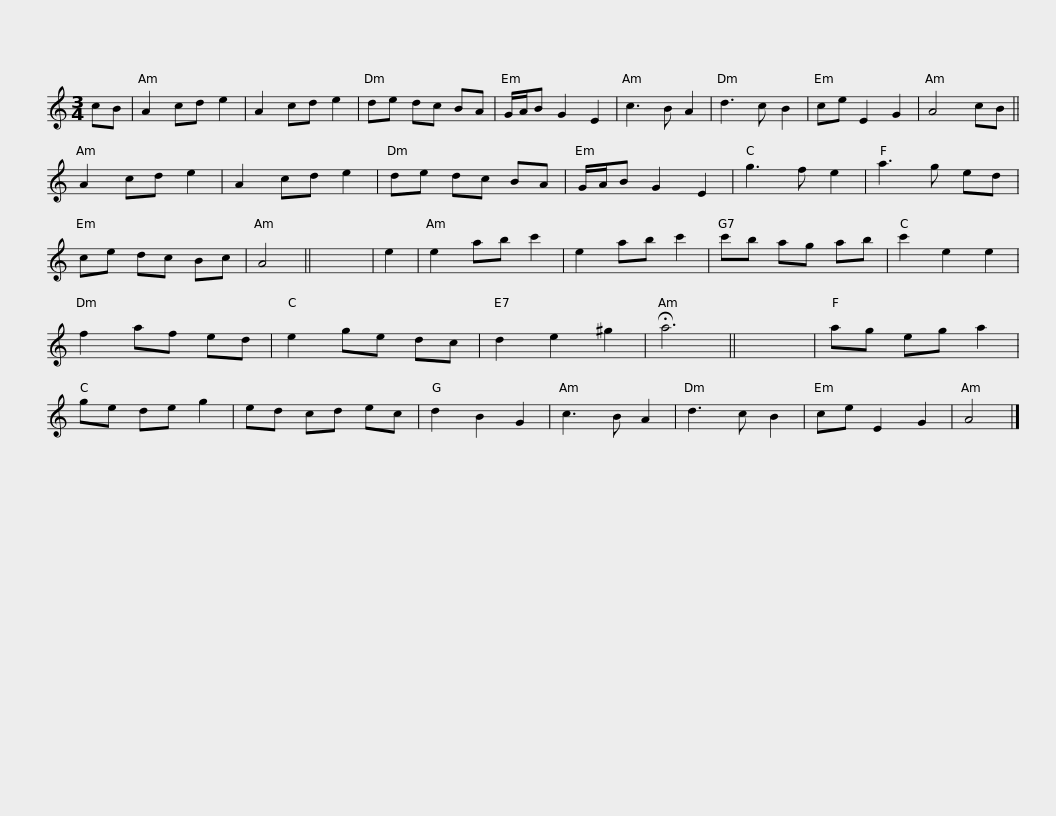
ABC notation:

X:1
L:1/8
M:3/4
I:linebreak $
K:C
V:1 treble
V:1
 cB | A2 cd e2 | A2 cd e2 | de dc BA | G/A/B G2 E2 | %5
 c3 B A2 | d3 c B2 | ce E2 G2 | A4 cB || A2 cd e2 |$ %10
 A2 cd e2 | de dc BA | G/A/B G2 E2 | g3 f e2 | a3 g ed | %15
 ce dc Bc | A4 || x6 | e2 | e2 ab c'2 |$ %20
 e2 ab c'2 | c'b ag ab | c'2 e2 e2 | f2 af ed | e2 ge dc | %25
 d2 e2 ^g2 | !fermata!a6 || x6 | ag eg a2 | ge de g2 |$ %30
 ed cd ec | d2 B2 G2 | c3 B A2 | d3 c B2 | ce E2 G2 | %35
 A4 |] %36
